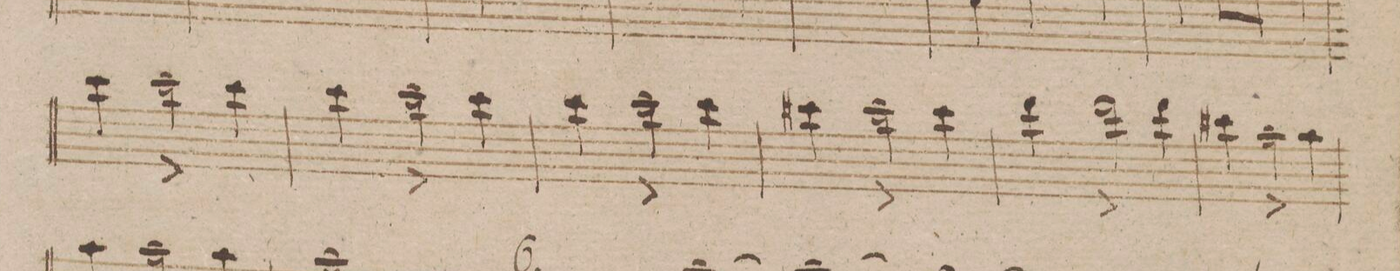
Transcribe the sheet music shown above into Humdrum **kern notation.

**kern	**dynam
*I"Flauto 2do	*
*clefG2	*
*k[b-]	*
*met(c|)	*
*M2/2	*
4ccc\	.
2ccc^<\	.
4ccc\	.
=30	=30
4ccc\	.
2ccc^<\	.
4ccc\	.
=31	=31
4ccc\	.
2ccc^<\	.
4ccc\	.
=32	=32
4ccc#X\	.
2ccc#^<\	.
4ccc#\	.
=33	=33
4ddd\	.
2ddd^<\	.
4ddd\	.
=34	=34
4ccc#X\	.
2aa^<\	.
4aa\	.
=35	=35
*-	*-
